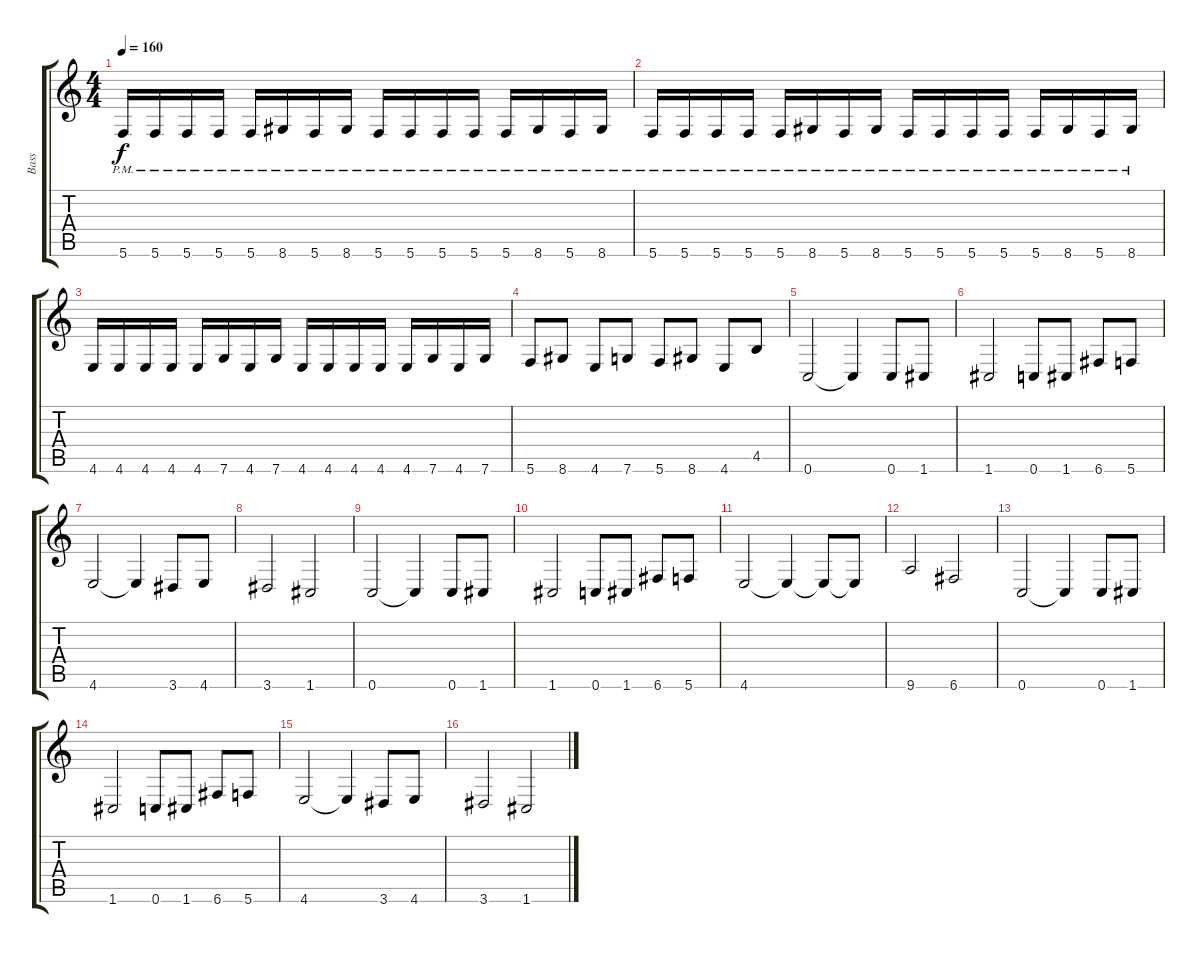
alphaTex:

\track ("Bass" "Bass") {instrument electricbassfinger}
\staff {score tabs}
\tuning (D4 A3 F3 C3 G2 C2) {hide}
\ts (4 4)
\tempo 160
\clef g2
\ks c
5.6{pm}.16{dy f} 5.6{pm}.16 5.6{pm}.16 5.6{pm}.16 5.6{pm}.16 8.6{pm}.16 5.6{pm}.16 8.6{pm}.16 5.6{pm}.16 5.6{pm}.16 5.6{pm}.16 5.6{pm}.16 5.6{pm}.16 8.6{pm}.16 5.6{pm}.16 8.6{pm}.16 |
5.6{pm}.16 5.6{pm}.16 5.6{pm}.16 5.6{pm}.16 5.6{pm}.16 8.6{pm}.16 5.6{pm}.16 8.6{pm}.16 5.6{pm}.16 5.6{pm}.16 5.6{pm}.16 5.6{pm}.16 5.6{pm}.16 8.6{pm}.16 5.6{pm}.16 8.6{pm}.16 |
4.6.16 4.6.16 4.6.16 4.6.16 4.6.16 7.6.16 4.6.16 7.6.16 4.6.16 4.6.16 4.6.16 4.6.16 4.6.16 7.6.16 4.6.16 7.6.16 |
5.6.8 8.6.8 4.6.8 7.6.8 5.6.8 8.6.8 4.6.8 4.5.8 |
0.6.2 0.6{t}.4 0.6.8 1.6.8 |
1.6.2 0.6.8 1.6.8 6.6.8 5.6.8 |
4.6.2 4.6{t}.4 3.6.8 4.6.8 |
3.6.2 1.6.2 |
0.6.2 0.6{t}.4 0.6.8 1.6.8 |
1.6.2 0.6.8 1.6.8 6.6.8 5.6.8 |
4.6.2 4.6{t}.4 4.6{t}.8 4.6{t}.8 |
9.6.2 6.6.2 |
0.6.2 0.6{t}.4 0.6.8 1.6.8 |
1.6.2 0.6.8 1.6.8 6.6.8 5.6.8 |
4.6.2 4.6{t}.4 3.6.8 4.6.8 |
3.6.2 1.6.2
